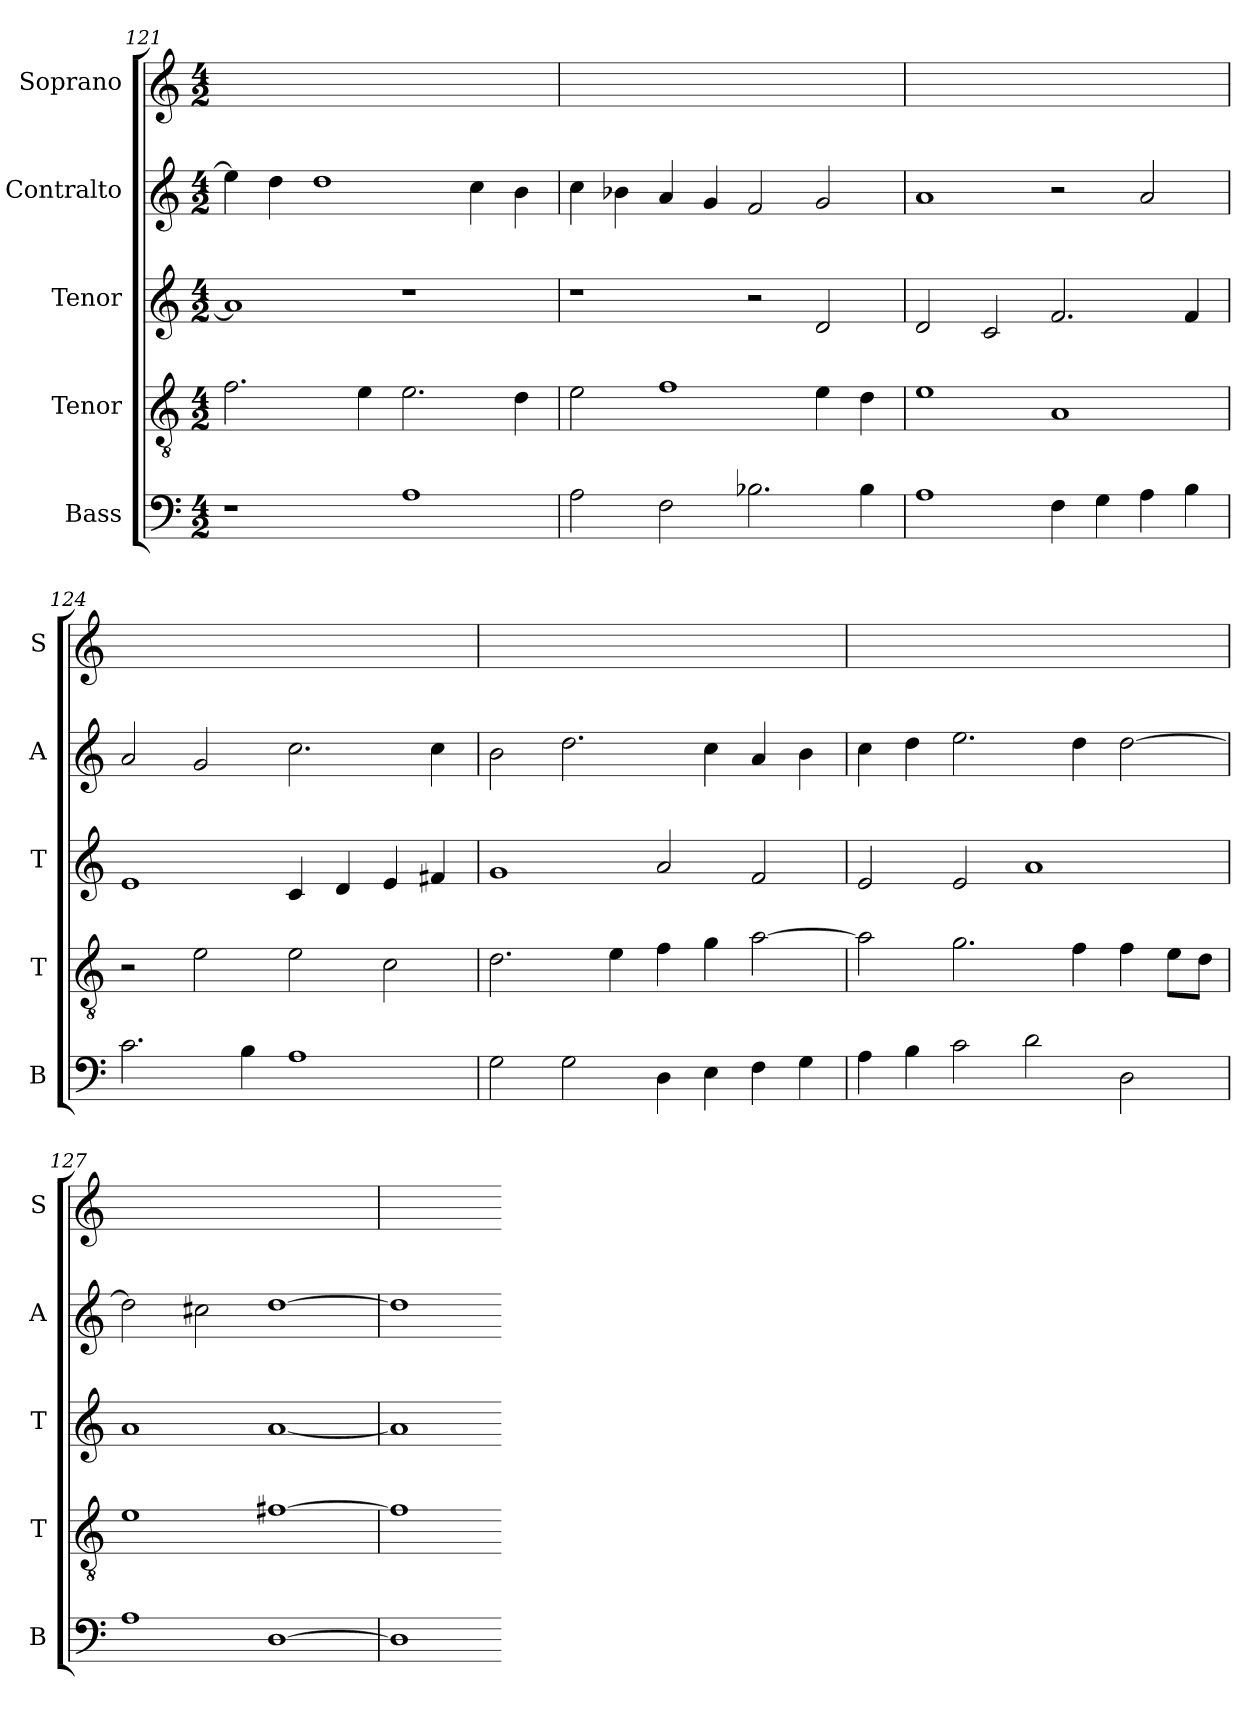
**kern	**kern	**kern	**kern	**kern
*part5	*part4	*part3	*part2	*part1
*staff5	*staff4	*staff3	*staff2	*staff1
*I"Bass	*I"Tenor	*I"Tenor	*I"Contralto	*I"Soprano
*I'B	*I'T	*I'T	*I'A	*I'S
*clefF4	*clefGv2	*clefG2	*clefG2	*clefG2
*k[]	*k[]	*k[]	*k[]	*k[]
*A:aeo	*A:aeo	*A:aeo	*A:aeo	*A:aeo
*M4/2	*M4/2	*M4/2	*M4/2	*M4/2
=121	=121	=121	=121	=121
1r	2.f	1a]	4ee]	0ryy
.	.	.	4dd	.
.	.	.	1dd	.
.	4e	.	.	.
1A	2.e	1r	.	.
.	.	.	4cc	.
.	4d	.	4b	.
=122	=122	=122	=122	=122
2A	2e	1r	4cc	0ryy
.	.	.	4b-X	.
2F	1f	.	4a	.
.	.	.	4g	.
2.B-X	.	2r	2f	.
.	4e	2d	2g	.
4B-	4d	.	.	.
=123	=123	=123	=123	=123
1A	1e	2d	1a	0ryy
.	.	2c	.	.
4F	1A	2.f	2r	.
4G	.	.	.	.
4A	.	.	2a	.
4B	.	4f	.	.
=124	=124	=124	=124	=124
2.c	2r	1e	2a	0ryy
.	2e	.	2g	.
4B	.	.	.	.
1A	2e	4c	2.cc	.
.	.	4d	.	.
.	2c	4e	.	.
.	.	4f#X	4cc	.
=125	=125	=125	=125	=125
2G	2.d	1g	2b	0ryy
2G	.	.	2.dd	.
.	4e	.	.	.
4D	4f	2a	.	.
4E	4g	.	4cc	.
4F	[2a	2f	4a	.
4G	.	.	4b	.
=126	=126	=126	=126	=126
4A	2a]	2e	4cc	0ryy
4B	.	.	4dd	.
2c	2.g	2e	2.ee	.
2d	.	1a	.	.
.	4f	.	4dd	.
2D	4f	.	[2dd	.
.	8e\L	.	.	.
.	8d\J	.	.	.
=127	=127	=127	=127	=127
1A	1e	1a	2dd]	0ryy
.	.	.	2cc#X	.
[1D	[1f#X	[1a	[1dd	.
=128	=128	=128	=128	=128
1D]	1f#]	1a]	1dd]	1ryy
=-	=-	=-	=-	=-
*-	*-	*-	*-	*-
